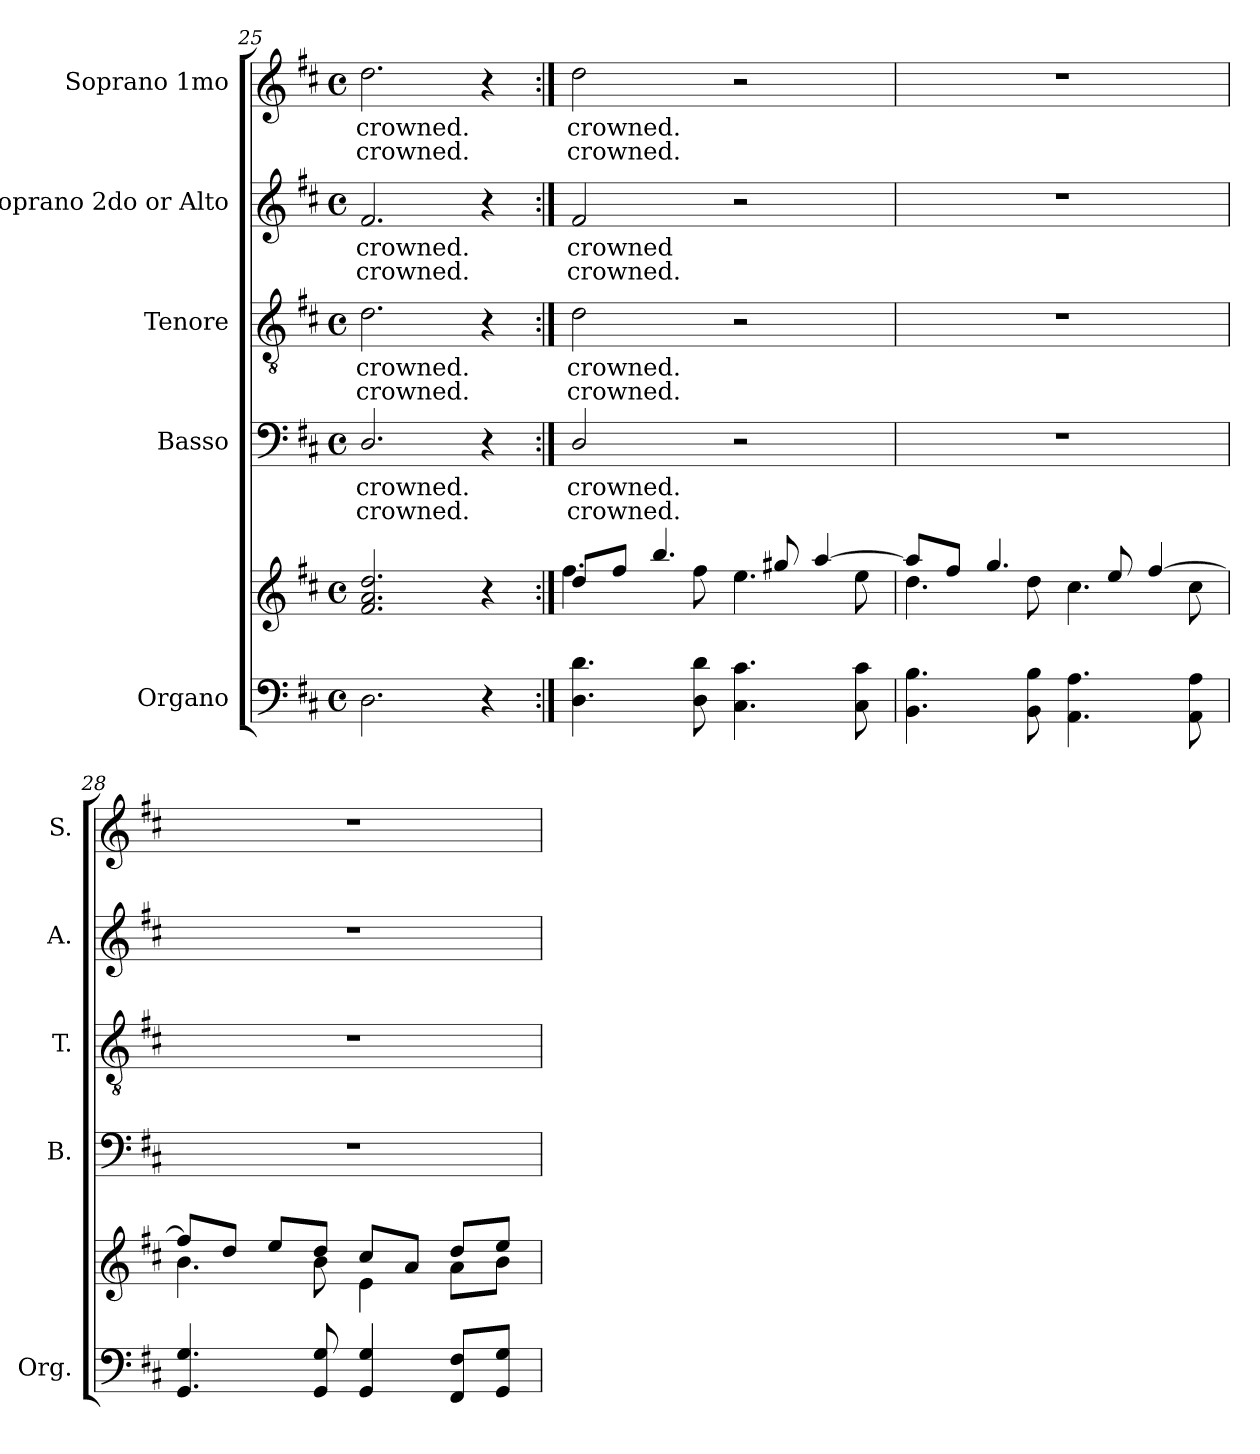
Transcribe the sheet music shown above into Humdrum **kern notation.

**kern	**kern	**kern	**text	**text	**kern	**text	**text	**kern	**text	**text	**kern	**text	**text
*part5	*part5	*part4	*part4	*part4	*part3	*part3	*part3	*part2	*part2	*part2	*part1	*part1	*part1
*staff6	*staff5	*staff4	*staff4	*staff4	*staff3	*staff3	*staff3	*staff2	*staff2	*staff2	*staff1	*staff1	*staff1
*I"Organo	*	*I"Basso	*	*	*I"Tenore	*	*	*I"Soprano 2do or Alto	*	*	*I"Soprano 1mo	*	*
*I'Org.	*	*I'B.	*	*	*I'T.	*	*	*I'A.	*	*	*I'S.	*	*
*clefF4	*clefG2	*clefF4	*	*	*clefGv2	*	*	*clefG2	*	*	*clefG2	*	*
*	*	*	*	*	*ITrd7c12	*	*	*	*	*	*	*	*
*k[f#c#]	*k[f#c#]	*k[f#c#]	*	*	*k[f#c#]	*	*	*k[f#c#]	*	*	*k[f#c#]	*	*
*D:	*D:	*D:	*	*	*D:	*	*	*D:	*	*	*D:	*	*
*M4/4	*M4/4	*M4/4	*	*	*M4/4	*	*	*M4/4	*	*	*M4/4	*	*
*met(c)	*met(c)	*met(c)	*	*	*met(c)	*	*	*met(c)	*	*	*met(c)	*	*
=25	=25	=25	=25	=25	=25	=25	=25	=25	=25	=25	=25	=25	=25
!	!	!	!LO:LY:b:color=#000000	!LO:LY:b:color=#000000	!	!	!	!	!	!	!	!	!
!	!	!	!	!	!	!LO:LY:b:color=#000000	!LO:LY:b:color=#000000	!	!	!	!	!	!
!	!	!	!	!	!	!	!	!	!LO:LY:b:color=#000000	!LO:LY:b:color=#000000	!	!	!
!	!	!	!	!	!	!	!	!	!	!	!	!LO:LY:b:color=#000000	!LO:LY:b:color=#000000
2.Di\	2.f#i/ 2.ai 2.ddi	2.Di/	crowned.	crowned.	2.Di\	crowned.	crowned.	2.f#i/	crowned.	crowned.	2.ddi\	crowned.	crowned.
4r	4r	4r	.	.	4r	.	.	4r	.	.	4r	.	.
=26:|!	=26:|!	=26:|!	=26:|!	=26:|!	=26:|!	=26:|!	=26:|!	=26:|!	=26:|!	=26:|!	=26:|!	=26:|!	=26:|!
*	*^	*	*	*	*	*	*	*	*	*	*	*	*
!	!	!	!	!LO:LY:b:color=#000000	!LO:LY:b:color=#000000	!	!	!	!	!	!	!	!	!
!	!	!	!	!	!	!	!LO:LY:b:color=#000000	!LO:LY:b:color=#000000	!	!	!	!	!	!
!	!	!	!	!	!	!	!	!	!	!LO:LY:b:color=#000000	!LO:LY:b:color=#000000	!	!	!
!	!	!	!	!	!	!	!	!	!	!	!	!	!LO:LY:b:color=#000000	!LO:LY:b:color=#000000
4.Di\ 4.di	8ddi/L	4.ff#i\	2Di/	crowned.	crowned.	2Di\	crowned.	crowned.	2f#i/	crowned	crowned.	2ddi\	crowned.	crowned.
.	8ff#i/J	.	.	.	.	.	.	.	.	.	.	.	.	.
.	4.bbi/	.	.	.	.	.	.	.	.	.	.	.	.	.
8Di\ 8di	.	8ff#i\	.	.	.	.	.	.	.	.	.	.	.	.
4.C#i\ 4.c#i	.	4.eei\	2r	.	.	2r	.	.	2r	.	.	2r	.	.
.	8gg#Xi/	.	.	.	.	.	.	.	.	.	.	.	.	.
.	[4aai/	.	.	.	.	.	.	.	.	.	.	.	.	.
8C#i\ 8c#i	.	8eei\	.	.	.	.	.	.	.	.	.	.	.	.
!!LO:LB:g=z
=27	=27	=27	=27	=27	=27	=27	=27	=27	=27	=27	=27	=27	=27	=27
4.BBi\ 4.Bi	8aai/L]	4.ddi\	1r	.	.	1r	.	.	1r	.	.	1r	.	.
.	8ff#i/J	.	.	.	.	.	.	.	.	.	.	.	.	.
.	4.ggi/	.	.	.	.	.	.	.	.	.	.	.	.	.
8BBi\ 8Bi	.	8ddi\	.	.	.	.	.	.	.	.	.	.	.	.
4.AAi\ 4.Ai	.	4.cc#i\	.	.	.	.	.	.	.	.	.	.	.	.
.	8eei/	.	.	.	.	.	.	.	.	.	.	.	.	.
.	[4ff#i/	.	.	.	.	.	.	.	.	.	.	.	.	.
8AAi\ 8Ai	.	8cc#i\	.	.	.	.	.	.	.	.	.	.	.	.
=28	=28	=28	=28	=28	=28	=28	=28	=28	=28	=28	=28	=28	=28	=28
4.GGi/ 4.Gi	8ff#i/L]	4.bi\	1r	.	.	1r	.	.	1r	.	.	1r	.	.
.	8ddi/J	.	.	.	.	.	.	.	.	.	.	.	.	.
.	8eei/L	.	.	.	.	.	.	.	.	.	.	.	.	.
8GGi/ 8Gi	8ddi/J	8bi\	.	.	.	.	.	.	.	.	.	.	.	.
4GGi/ 4Gi	8cc#i/L	4ei\	.	.	.	.	.	.	.	.	.	.	.	.
.	8ai/J	.	.	.	.	.	.	.	.	.	.	.	.	.
8FF#i/ 8F#i/L	8ddi/L	8ai\L	.	.	.	.	.	.	.	.	.	.	.	.
8GGi/ 8Gi/J	8eei/J	8bi\J	.	.	.	.	.	.	.	.	.	.	.	.
*	*v	*v	*	*	*	*	*	*	*	*	*	*	*	*
=	=	=	=	=	=	=	=	=	=	=	=	=	=
*-	*-	*-	*-	*-	*-	*-	*-	*-	*-	*-	*-	*-	*-
